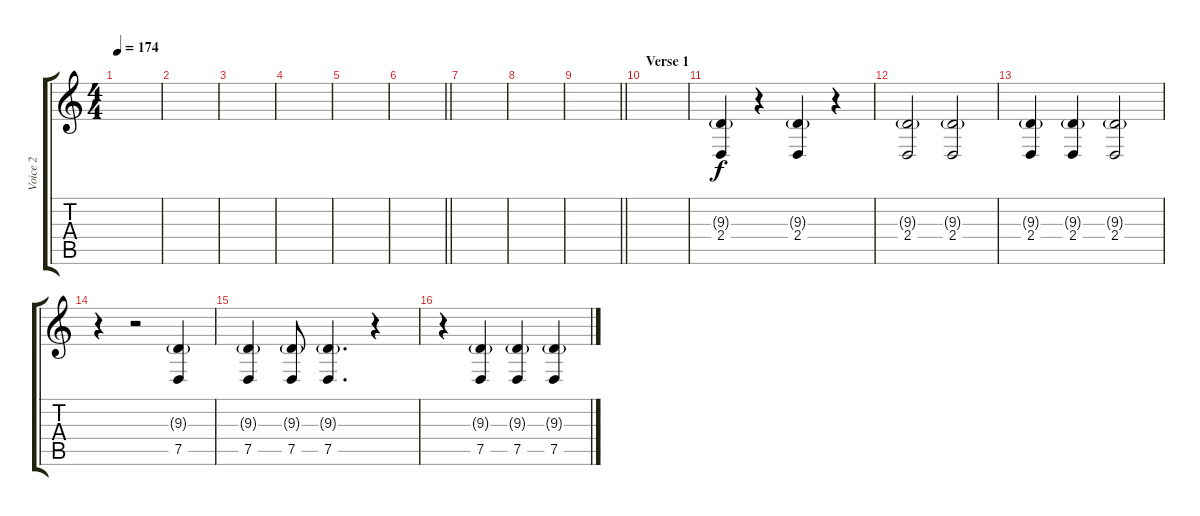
\track ("Voice 2" "Voice 2") {instrument lead2sawtooth}
\staff {score tabs}
\tuning (D4 A3 F3 C3 G2 C2) {hide}
\ts (4 4)
\tempo 174
\clef g2
\ks c
|
|
|
|
|
\barLineRight lightlight
|
|
|
\barLineRight lightlight
|
\section ("" "Verse 1")
|
(9.3{g} 2.4).4 r.4 (9.3{g} 2.4).4 r.4 |
(9.3{g} 2.4).2 (9.3{g} 2.4).2 |
(9.3{g} 2.4).4 (9.3{g} 2.4).4 (9.3{g} 2.4).2 |
r.4 r.2 (9.3{g} 7.5).4 |
(9.3{g} 7.5).4 (9.3{g} 7.5).8 (9.3{g} 7.5).4{d} r.4 |
r.4 (9.3{g} 7.5).4 (9.3{g} 7.5).4 (9.3{g} 7.5).4
